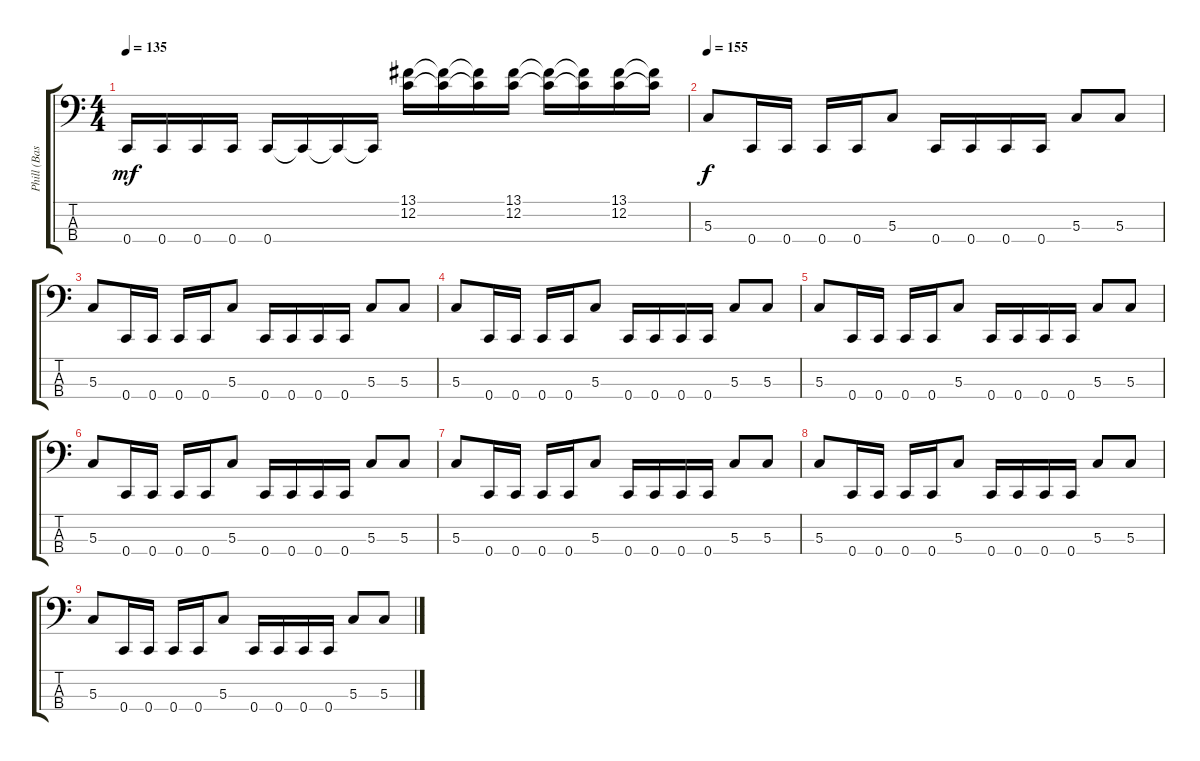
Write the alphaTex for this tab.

\track ("Phill (Bass)" "Phill (Bas") {instrument electricbassfinger}
\staff {score tabs}
\tuning (F2 C2 G1 C1) {hide}
\ts (4 4)
\tempo 135
\clef f4
\ks c
0.4.16{dy mf} 0.4.16 0.4.16 0.4.16 0.4.16 0.4{t}.16 0.4{t}.16 0.4{t}.16 (13.1 12.2).16 (13.1{t} 12.2{t}).16 (13.1{t} 12.2{t}).16 (13.1 12.2).16 (13.1{t} 12.2{t}).16 (13.1{t} 12.2{t}).16 (13.1 12.2).16 (13.1{t} 12.2{t}).16 |
\tempo 155
5.3.8{dy f} 0.4.16 0.4.16 0.4.16 0.4.16 5.3.8 0.4.16 0.4.16 0.4.16 0.4.16 5.3.8 5.3.8 |
5.3.8 0.4.16 0.4.16 0.4.16 0.4.16 5.3.8 0.4.16 0.4.16 0.4.16 0.4.16 5.3.8 5.3.8 |
5.3.8 0.4.16 0.4.16 0.4.16 0.4.16 5.3.8 0.4.16 0.4.16 0.4.16 0.4.16 5.3.8 5.3.8 |
5.3.8 0.4.16 0.4.16 0.4.16 0.4.16 5.3.8 0.4.16 0.4.16 0.4.16 0.4.16 5.3.8 5.3.8 |
5.3.8 0.4.16 0.4.16 0.4.16 0.4.16 5.3.8 0.4.16 0.4.16 0.4.16 0.4.16 5.3.8 5.3.8 |
5.3.8 0.4.16 0.4.16 0.4.16 0.4.16 5.3.8 0.4.16 0.4.16 0.4.16 0.4.16 5.3.8 5.3.8 |
5.3.8 0.4.16 0.4.16 0.4.16 0.4.16 5.3.8 0.4.16 0.4.16 0.4.16 0.4.16 5.3.8 5.3.8 |
5.3.8 0.4.16 0.4.16 0.4.16 0.4.16 5.3.8 0.4.16 0.4.16 0.4.16 0.4.16 5.3.8 5.3.8
